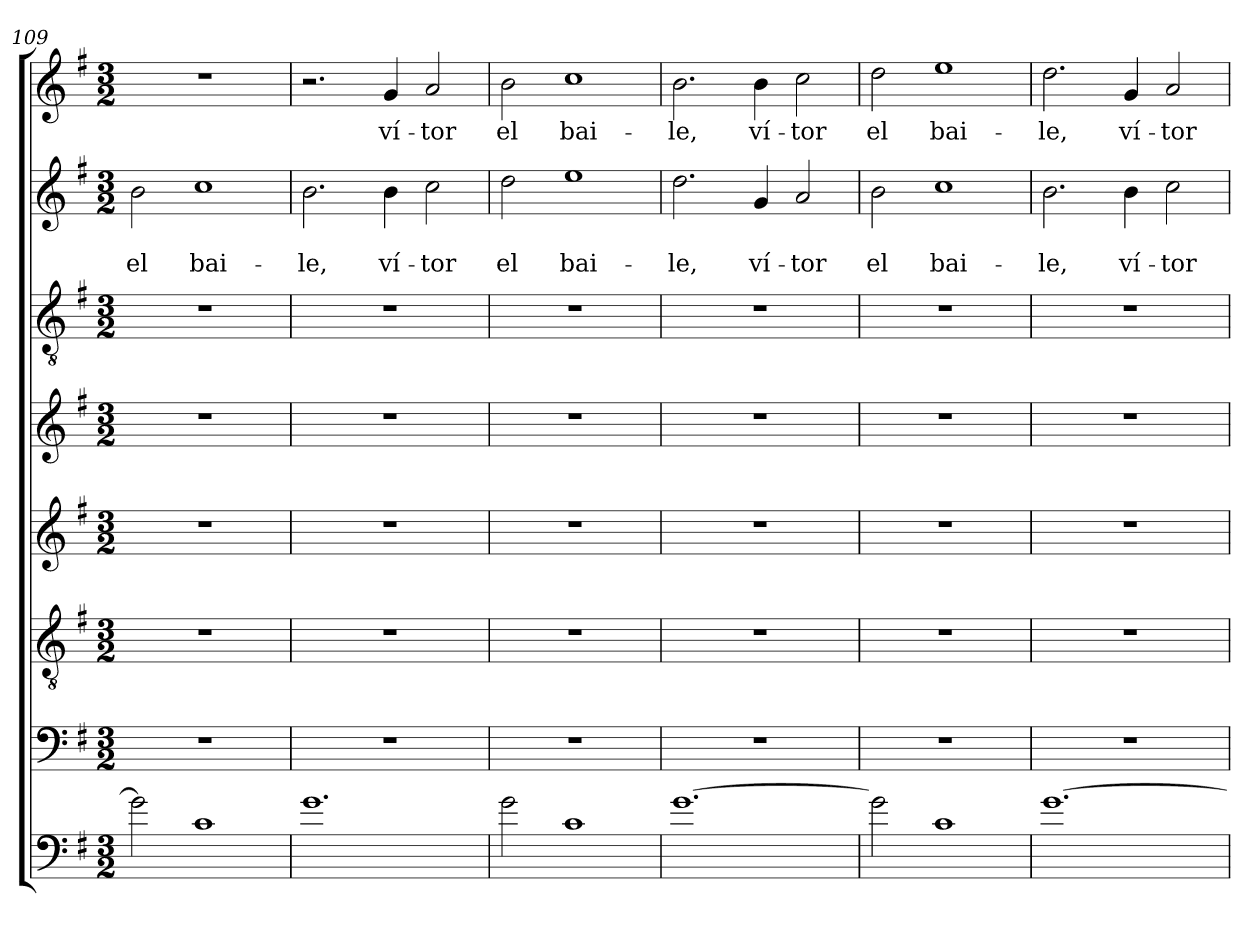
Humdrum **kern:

**kern	**kern	**kern	**kern	**kern	**kern	**kern	**text	**text	**kern	**text
*part8	*part7	*part6	*part5	*part4	*part3	*part2	*part2	*part2	*part1	*part1
*staff8	*staff7	*staff6	*staff5	*staff4	*staff3	*staff2	*staff2	*staff2	*staff1	*staff1
*clefF4	*clefF4	*clefGv2	*clefG2	*clefG2	*clefGv2	*clefG2	*	*	*clefG2	*
*ITrd7c12	*	*	*	*	*	*	*	*	*	*
*k[f#]	*k[f#]	*k[f#]	*k[f#]	*k[f#]	*k[f#]	*k[f#]	*	*	*k[f#]	*
*G:	*G:	*G:	*G:	*G:	*G:	*G:	*	*	*G:	*
*M3/2	*M3/2	*M3/2	*M3/2	*M3/2	*M3/2	*M3/2	*	*	*M3/2	*
=109	=109	=109	=109	=109	=109	=109	=109	=109	=109	=109
!	!	!	!	!	!	!	!	!LO:LY:b	!LO:N:vis=1	!
2G\]	1.r	1.r	1.r	1.r	1.r	2b\	.	el	1.r	.
!	!	!	!	!	!	!	!	!LO:LY:b	!	!
1C	.	.	.	.	.	1cc	.	bai-	.	.
!!LO:LB:g=z
=110	=110	=110	=110	=110	=110	=110	=110	=110	=110	=110
!	!	!	!	!	!	!	!	!LO:LY:b	!	!
1.G	1.r	1.r	1.r	1.r	1.r	2.b\	.	-le,	2.r	.
!	!	!	!	!	!	!	!	!LO:LY:b	!	!LO:LY:b
.	.	.	.	.	.	4b\	.	ví-	4g/	ví-
!	!	!	!	!	!	!	!	!LO:LY:b	!	!LO:LY:b
.	.	.	.	.	.	2cc\	.	-tor	2a/	-tor
=111	=111	=111	=111	=111	=111	=111	=111	=111	=111	=111
!	!	!	!	!	!	!	!	!LO:LY:b	!	!LO:LY:b
2G\	1.r	1.r	1.r	1.r	1.r	2dd\	.	el	2b\	el
!	!	!	!	!	!	!	!	!LO:LY:b	!	!LO:LY:b
1C	.	.	.	.	.	1ee	.	bai-	1cc	bai-
=112	=112	=112	=112	=112	=112	=112	=112	=112	=112	=112
!	!	!	!	!	!	!	!	!LO:LY:b	!	!LO:LY:b
[>1.G	1.r	1.r	1.r	1.r	1.r	2.dd\	.	-le,	2.b\	-le,
!	!	!	!	!	!	!	!	!LO:LY:b	!	!LO:LY:b
.	.	.	.	.	.	4g/	.	ví-	4b\	ví-
!	!	!	!	!	!	!	!	!LO:LY:b	!	!LO:LY:b
.	.	.	.	.	.	2a/	.	-tor	2cc\	-tor
=113	=113	=113	=113	=113	=113	=113	=113	=113	=113	=113
!	!	!	!	!	!	!	!	!LO:LY:b	!	!LO:LY:b
2G\]	1.r	1.r	1.r	1.r	1.r	2b\	.	el	2dd\	el
!	!	!	!	!	!	!	!	!LO:LY:b	!	!LO:LY:b
1C	.	.	.	.	.	1cc	.	bai-	1ee	bai-
=114	=114	=114	=114	=114	=114	=114	=114	=114	=114	=114
!	!	!	!	!	!	!	!	!LO:LY:b	!	!LO:LY:b
[>1.G	1.r	1.r	1.r	1.r	1.r	2.b\	.	-le,	2.dd\	-le,
!	!	!	!	!	!	!	!	!LO:LY:b	!	!LO:LY:b
.	.	.	.	.	.	4b\	.	ví-	4g/	ví-
!	!	!	!	!	!	!	!	!LO:LY:b	!	!LO:LY:b
.	.	.	.	.	.	2cc\	.	-tor	2a/	-tor
=	=	=	=	=	=	=	=	=	=	=
*-	*-	*-	*-	*-	*-	*-	*-	*-	*-	*-
